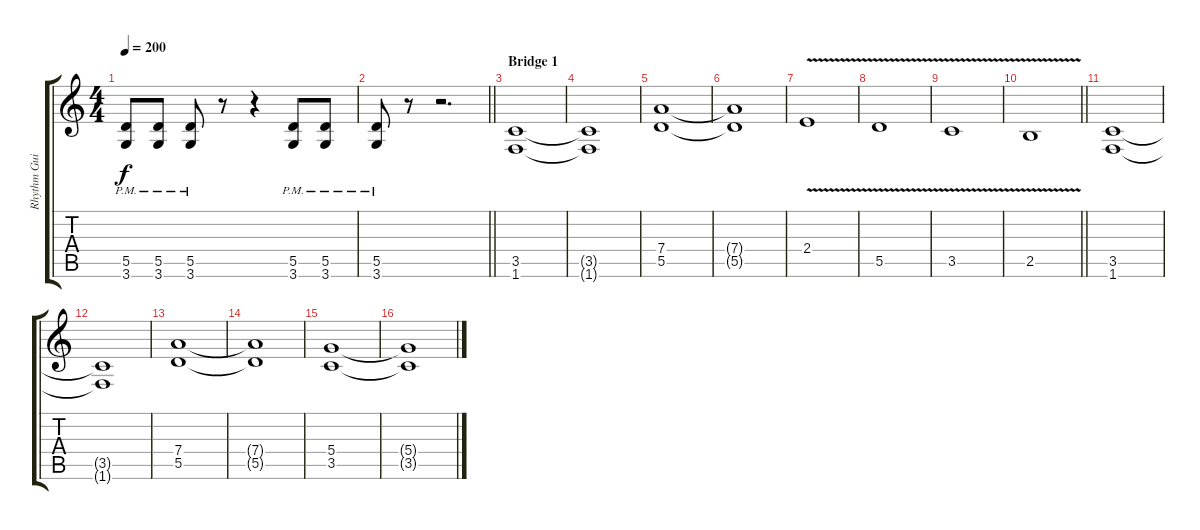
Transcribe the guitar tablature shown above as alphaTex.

\track ("Rhythm Guitar 2: Tapani Kangas" "Rhythm Gui") {instrument distortionguitar}
\staff {score tabs}
\tuning (E4 B3 G3 D3 A2 E2) {hide}
\ts (4 4)
\tempo 200
\clef g2
\ks aminor
(5.5{pm} 3.6{pm}).8{dy f} (5.5{pm} 3.6{pm}).8 (5.5{pm} 3.6{pm}).8 r.8 r.4 (5.5{pm} 3.6{pm}).8 (5.5{pm} 3.6{pm}).8 |
\barLineRight lightlight
(5.5{pm} 3.6{pm}).8 r.8 r.2{d} |
\section ("" "Bridge 1")
(3.5 1.6).1 |
(3.5{t} 1.6{t}).1 |
(7.4 5.5).1 |
(7.4{t} 5.5{t}).1 |
2.4{v}.1 |
5.5{v}.1 |
3.5{v}.1 |
\barLineRight lightlight
2.5{v}.1 |
(3.5 1.6).1 |
(3.5{t} 1.6{t}).1 |
(7.4 5.5).1 |
(7.4{t} 5.5{t}).1 |
(5.4 3.5).1 |
(5.4{t} 3.5{t}).1
